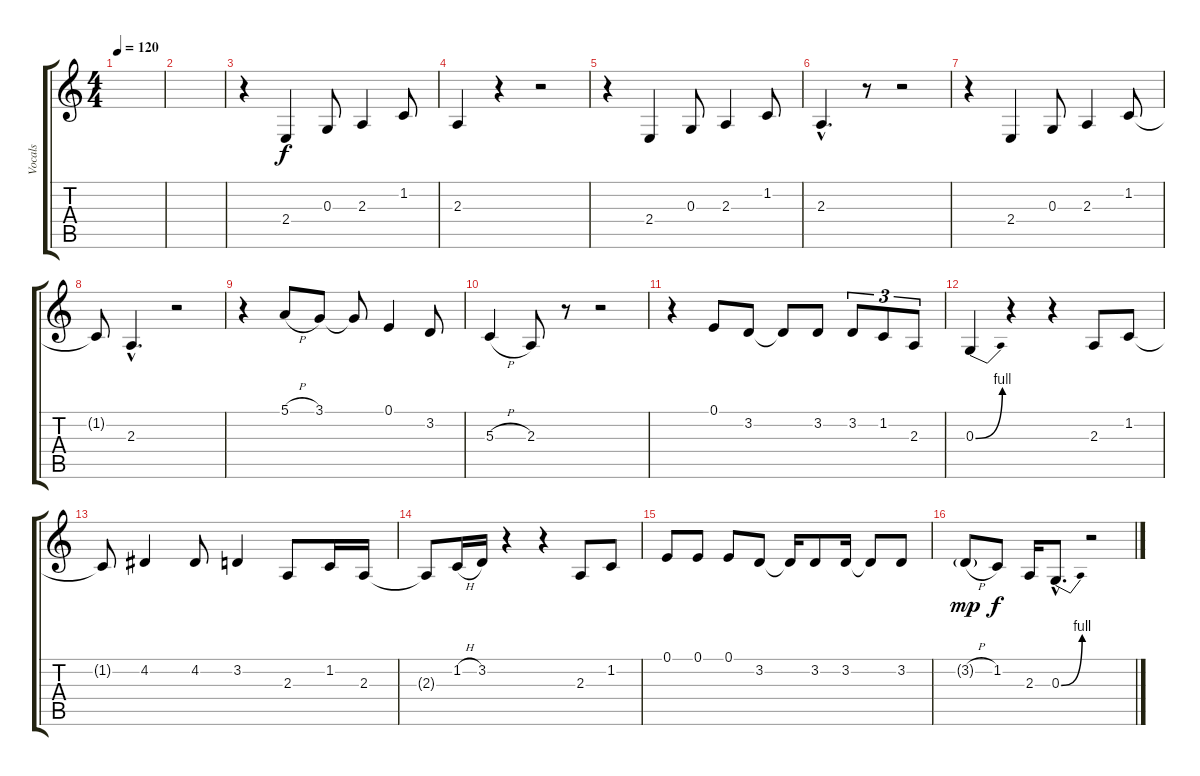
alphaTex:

\track ("Vocals" "Vocals") {instrument sopranosax}
\staff {score tabs}
\tuning (E4 B3 G3 D3 A2 E2) {hide}
\ts (4 4)
\tempo 120
\clef g2
\ks c
|
|
r.4 2.4.4 0.3.8 2.3.4 1.2.8 |
2.3.4 r.4 r.2 |
r.4 2.4.4 0.3.8 2.3.4 1.2.8 |
2.3{hac}.4{d} r.8 r.2 |
r.4 2.4.4 0.3.8 2.3.4 1.2.8 |
1.2{t}.8 2.3{hac}.4{d} r.2 |
r.4 5.1{h}.8 3.1.8 3.1{t}.8 0.1.4 3.2.8 |
5.3{h}.4 2.3.8 r.8 r.2 |
r.4 0.1.8 3.2.8 3.2{t}.8 3.2.8 3.2.8{tu (3 2)} 1.2.8{tu (3 2)} 2.3.8{tu (3 2)} |
0.3{be (bend 0 0 60 4)}.4 r.4 r.4 2.3.8 1.2.8 |
1.2{t}.8 4.2.4 4.2.8 3.2.4 2.3.8 1.2.16 2.3.16 |
2.3{t}.8 1.2{h}.16 3.2.16 r.4 r.4 2.3.8 1.2.8 |
0.1.8 0.1.8 0.1.8 3.2.8 3.2{t}.16 3.2.8 3.2.16 3.2{t}.8 3.2.8 |
3.2{h g}.8{dy mp} 1.2.8{dy f} 2.3.16 0.3{be (bend 0 0 60 4) hac}.8{d} r.2
